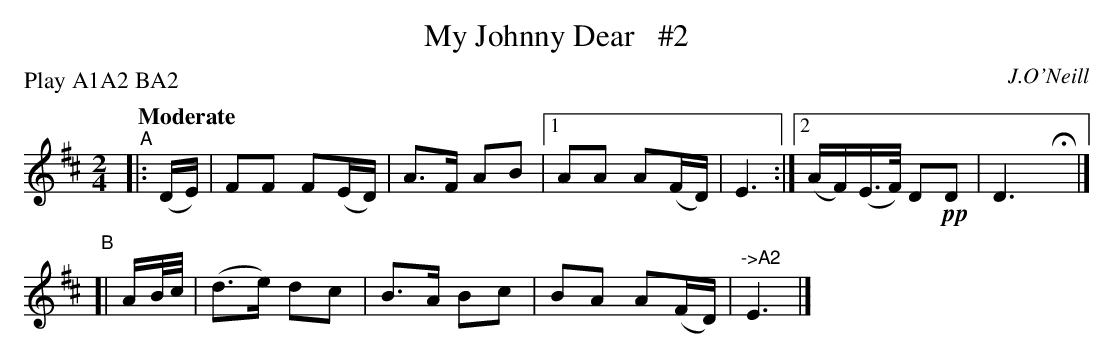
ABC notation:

X:1
T: My Johnny Dear   #2
O: J.O'Neill
P: Play A1A2 BA2
Q: "Moderate"
M: 2/4
L: 1/8
K: D
"^A"|: (D/E/) | FF F(E/D/) | A>F AB |1 AA A(F/D/) | E3 :|2 (A/F/)(E/>F/) D!pp!D | D3 Hy|]
"^B"[| A/B//c// | (d>e) dc | B>A Bc | BA A(F/D/) | "->A2"E3 |]
